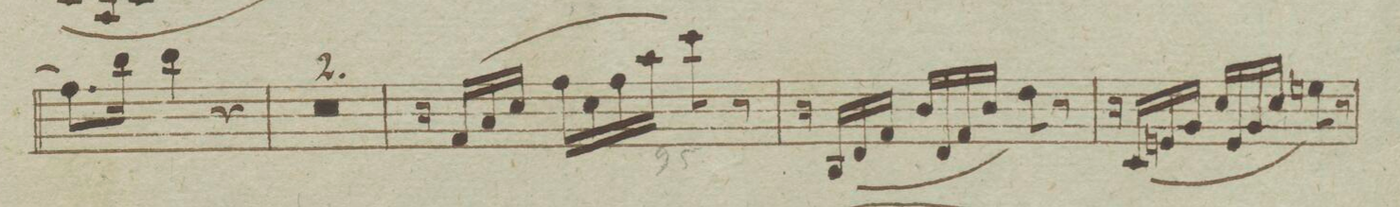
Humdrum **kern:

**kern	**dynam
*I"Clarinetto 1o. in B	*
*clefG2	*
*k[b-e-a-d-]	*
*met(c)	*
*M3/4	*
8.ee-\L]	.
16aa-\Jk	.
4aa-\	.
4r	.
=93	=93
1.r	.
=94	=94
=95	=95
16r	.
(16e-/LL	.
16g/	.
16b-/JJ	.
16ee-\LL	.
16b-\	.
16ee-\	.
16gg\JJ	.
8bb-\)	.
8r	.
=96	=96
16r	.
(<16A-/LL	.
16c/	.
16e-/JJ	.
16a-/LL	.
16c/	.
16e-/	.
16a-/JJ	.
8cc\)	.
8r	.
=97	=97
16r	.
(<16B-/LL	.
16d/	.
16f/JJ	.
16b-/LL	.
16d/	.
16f/	.
16b-/JJ	.
16dd\)	.
16r	.
8r	.
=98	=98
*-	*-
